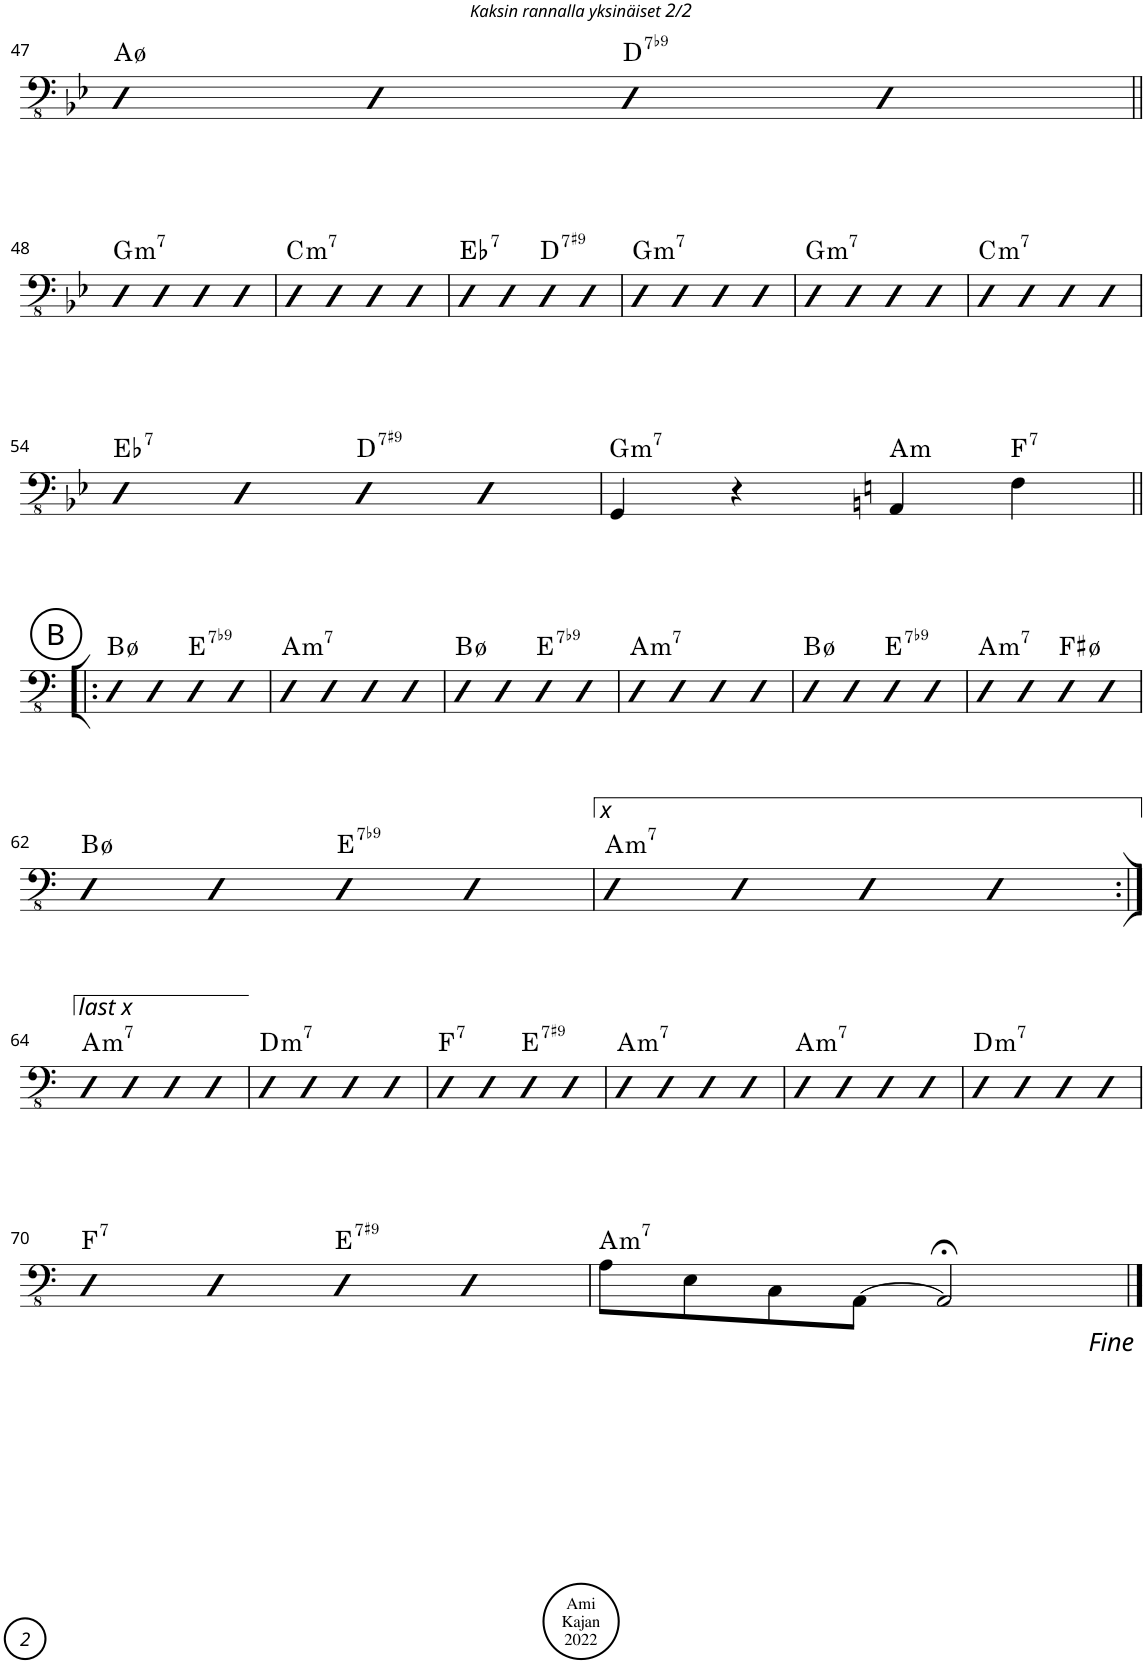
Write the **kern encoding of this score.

**kern	**harte
*part1	*part1
*staff1	*
*I"Acoustic Bass	*
*I'Bass	*
!!LO:PB:g=z
*clefFv4	*
*k[b-e-]	*
*M4/4	*
*met(c)	*
=47	=47
4DD	A:hdim7
4DD	.
!	!LO:H:kt=7
4DD	D:7(b9)
4DD	.
!!LO:LB:g=z
=48||	=48||
!	!LO:H:kt=m7
4DD	G:min7
4DD	.
4DD	.
4DD	.
=49	=49
!	!LO:H:kt=m7
4DD	C:min7
4DD	.
4DD	.
4DD	.
=50	=50
!	!LO:H:kt=7
4DDn	Eb:7
4DD	.
!	!LO:H:kt=7
4DD	D:7(#9)
4DD	.
=51	=51
!	!LO:H:kt=m7
4DD	G:min7
4DD	.
4DD	.
4DD	.
=52	=52
!	!LO:H:kt=m7
4DD	G:min7
4DD	.
4DD	.
4DD	.
=53	=53
!	!LO:H:kt=m7
4DD	C:min7
4DD	.
4DD	.
4DD	.
!!LO:LB:g=z
=54	=54
!	!LO:H:kt=7
4DDn	Eb:7
4DD	.
!	!LO:H:kt=7
4DD	D:7(#9)
4DD	.
=55	=55
!	!LO:H:kt=m7
4GGG/	G:min7
4r	.
!	!LO:H:kt=m
4AAA/	A:min
!	!LO:H:kt=7
4FF\	F:7
!!LO:LB:g=z
!!LO:REH:place=s1:a:cj:enc=circle:fs=14:t=B
=56!|:	=56!|:
*k[]	*
4EE	B:hdim7
4EE	.
!	!LO:H:kt=7
4EE	E:7(b9)
4EE	.
=57	=57
!	!LO:H:kt=m7
4EE	A:min7
4EE	.
4EE	.
4EE	.
=58	=58
4EE	B:hdim7
4EE	.
!	!LO:H:kt=7
4EE	E:7(b9)
4EE	.
=59	=59
!	!LO:H:kt=m7
4EE	A:min7
4EE	.
4EE	.
4EE	.
=60	=60
4EE	B:hdim7
4EE	.
!	!LO:H:kt=7
4EE	E:7(b9)
4EE	.
=61	=61
!	!LO:H:kt=m7
4EE	A:min7
4EE	.
4EE	F#:hdim7
4EE	.
!!LO:LB:g=z
=62	=62
4EE	B:hdim7
4EE	.
!	!LO:H:kt=7
4EE	E:7(b9)
4EE	.
=63	=63
!	!LO:H:kt=m7
4EE	A:min7
4EE	.
4EE	.
4EE	.
!!LO:LB:g=z
=64:|!	=64:|!
!	!LO:H:kt=m7
4EE	A:min7
4EE	.
4EE	.
4EE	.
=65	=65
!	!LO:H:kt=m7
4EE	D:min7
4EE	.
4EE	.
4EE	.
=66	=66
!	!LO:H:kt=7
4EEn	F:7
4EE	.
!	!LO:H:kt=7
4EE	E:7(#9)
4EE	.
=67	=67
!	!LO:H:kt=m7
4EE	A:min7
4EE	.
4EE	.
4EE	.
=68	=68
!	!LO:H:kt=m7
4EE	A:min7
4EE	.
4EE	.
4EE	.
=69	=69
!	!LO:H:kt=m7
4EE	D:min7
4EE	.
4EE	.
4EE	.
!!LO:LB:g=z
=70	=70
!	!LO:H:kt=7
4EEn	F:7
4EE	.
!	!LO:H:kt=7
4EE	E:7(#9)
4EE	.
=71	=71
!	!LO:H:kt=m7
8AA\L	A:min7
8EE\	.
8CC\	.
[8AAA\J	.
2AAA;</]	.
==	==
*-	*-
